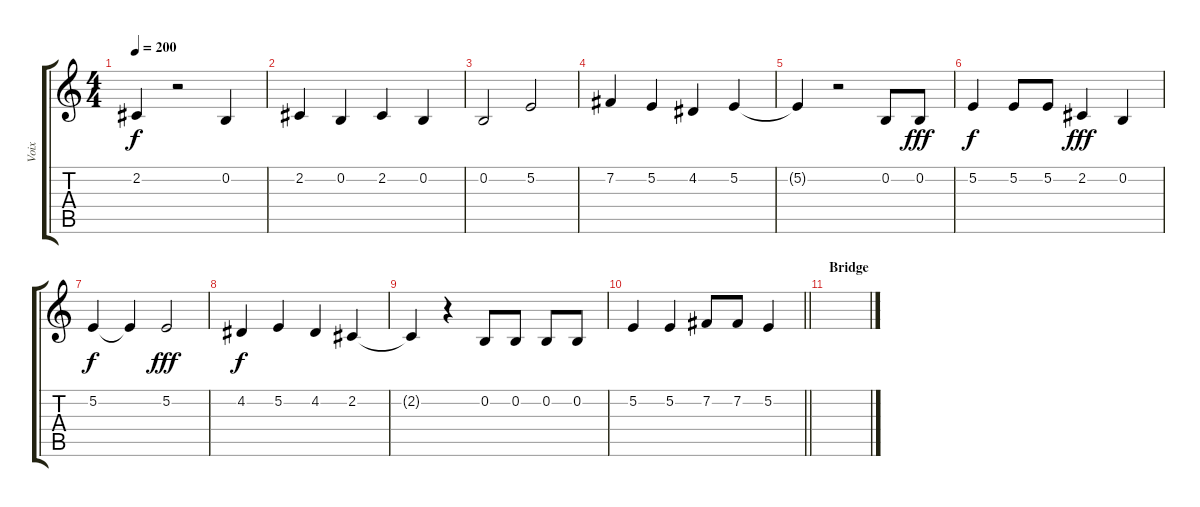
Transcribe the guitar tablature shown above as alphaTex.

\track ("Voix" "Voix") {instrument trumpet}
\staff {score tabs}
\tuning (E4 B3 G3 D3 A2 E2) {hide}
\ts (4 4)
\tempo 200
\clef g2
\ks c
2.2{t}.4{dy f} r.2 0.2.4 |
2.2.4 0.2.4 2.2.4 0.2.4 |
0.2.2 5.2.2 |
7.2.4 5.2.4 4.2.4 5.2.4 |
5.2{t}.4 r.2 0.2.8 0.2.8{dy fff} |
5.2.4{dy f} 5.2.8 5.2.8 2.2.4{dy fff} 0.2.4 |
5.2.4{dy f} 5.2{t}.4 5.2.2{dy fff} |
4.2.4{dy f} 5.2.4 4.2.4 2.2.4 |
2.2{t}.4 r.4 0.2.8 0.2.8 0.2.8 0.2.8 |
\barLineRight lightlight
5.2.4 5.2.4 7.2.8 7.2.8 5.2.4 |
\section ("" "Bridge")
